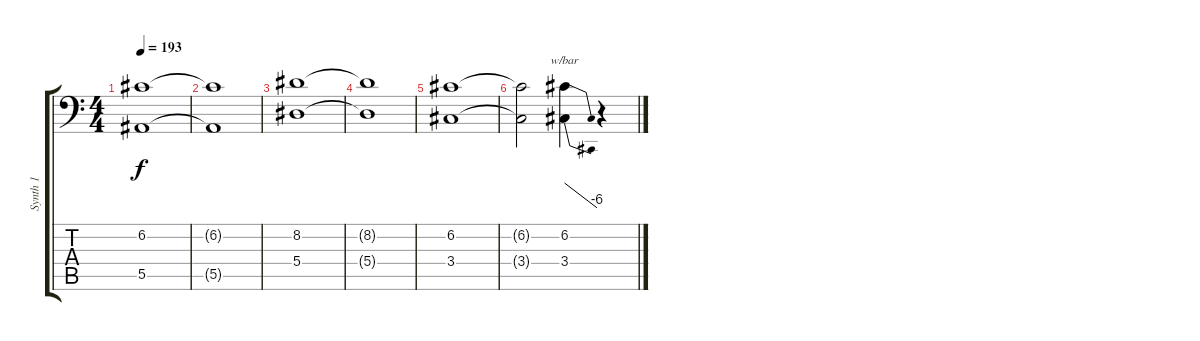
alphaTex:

\track ("Synth 1" "Synth 1") {instrument pad2warm}
\staff {score tabs}
\tuning (C4 G3 Eb3 Bb2 F2 Bb1) {hide}
\ts (4 4)
\tempo 193
\clef f4
\ks c
(6.2 5.5{t}).1{dy f} |
(6.2{t} 5.5{t}).1 |
(8.2 5.4).1 |
(8.2{t} 5.4{t}).1 |
(6.2 3.4).1 |
(6.2{t} 3.4{t}).2 (6.2 3.4).4{tbe (dive default 0 0 60 -24)} r.4{volume 0}
